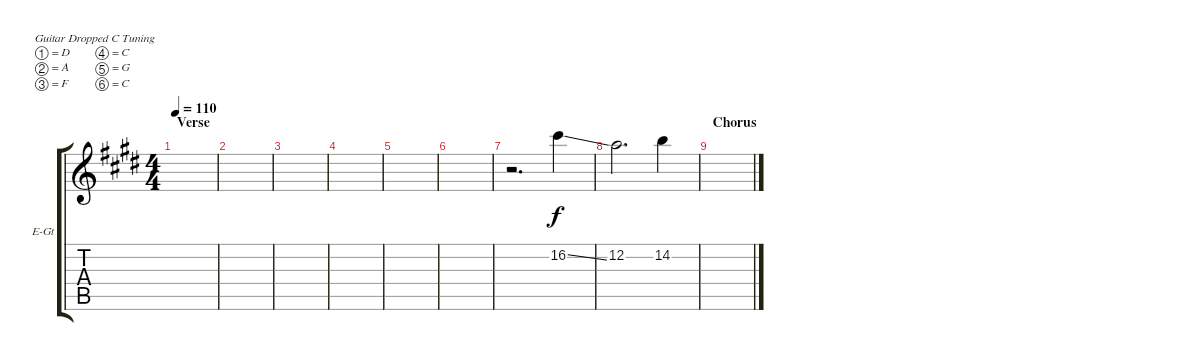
\bracketExtendMode groupsimilarinstruments
\firstSystemTrackNameOrientation horizontal
\otherSystemsTrackNameOrientation horizontal
\track ("Lead Guitar 1" "E-Gt") {instrument overdrivenguitar}
\staff {score tabs}
\tuning (D4 A3 F3 C3 G2 C2)
\ts (4 4)
\section ("" "Verse")
\tempo 110
\clef g2
\scale
0.333333
\ks c#minor
|
\scale
0.333333 |
\scale
0.333333 |
\scale
0.333333 |
\scale
0.333333 |
\scale
0.333333 |
\scale
0.333333 r.2{d} 16.2{ss}.4 |
\scale
0.333333 12.2.2{d} 14.2.4 |
\section ("" "Chorus")
\scale
0.333333 |
\scale
0.333333 |
\scale
0.333333 |
\scale
0.333333 |
\scale
0.333333 |
\scale
0.333333 |
\scale
0.333333 |
\scale
0.333333
